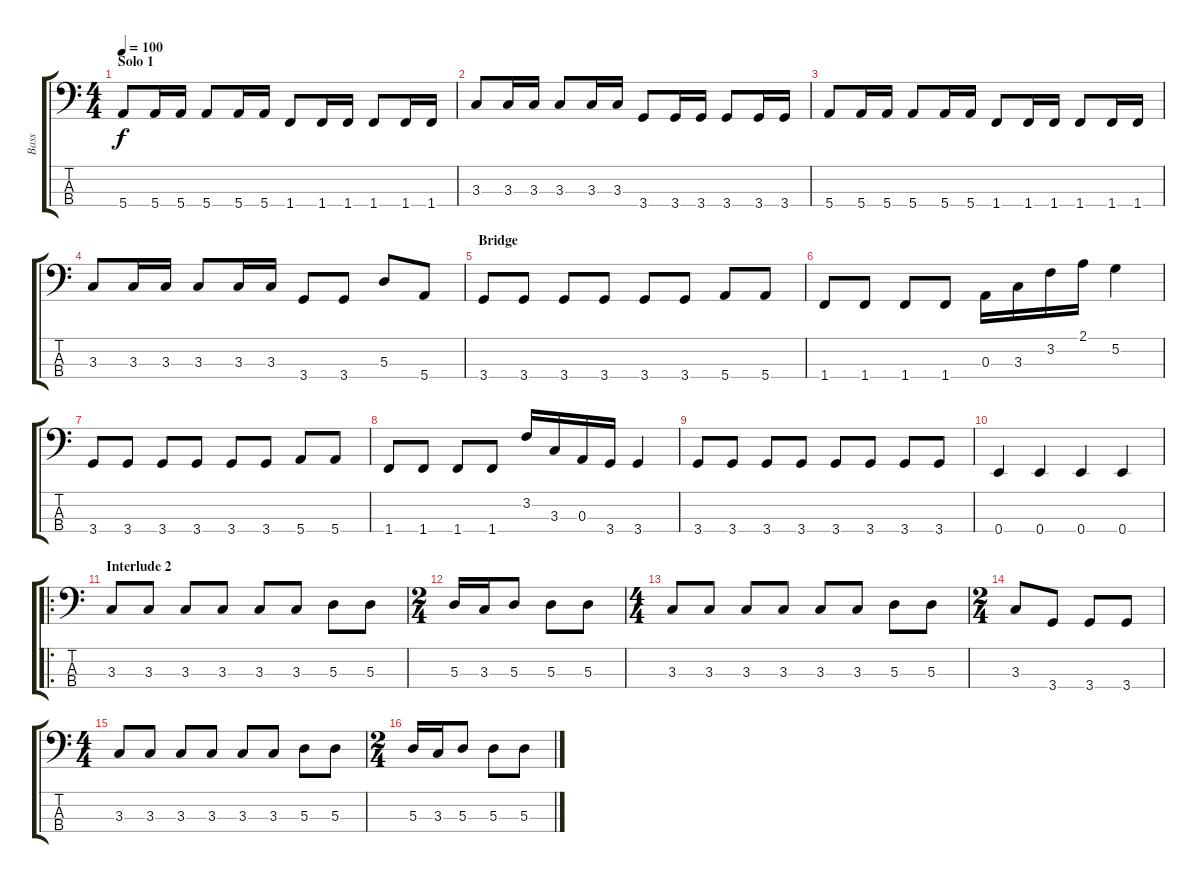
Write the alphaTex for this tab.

\track ("Bass" "Bass") {instrument electricbassfinger}
\staff {score tabs}
\tuning (G2 D2 A1 E1) {hide}
\ts (4 4)
\section ("" "Solo 1")
\tempo 100
\clef f4
\ks c
5.4.8{dy f} 5.4.16 5.4.16 5.4.8 5.4.16 5.4.16 1.4.8 1.4.16 1.4.16 1.4.8 1.4.16 1.4.16 |
3.3.8 3.3.16 3.3.16 3.3.8 3.3.16 3.3.16 3.4.8 3.4.16 3.4.16 3.4.8 3.4.16 3.4.16 |
5.4.8 5.4.16 5.4.16 5.4.8 5.4.16 5.4.16 1.4.8 1.4.16 1.4.16 1.4.8 1.4.16 1.4.16 |
3.3.8 3.3.16 3.3.16 3.3.8 3.3.16 3.3.16 3.4.8 3.4.8 5.3.8 5.4.8 |
\section ("" "Bridge")
3.4.8 3.4.8 3.4.8 3.4.8 3.4.8 3.4.8 5.4.8 5.4.8 |
1.4.8 1.4.8 1.4.8 1.4.8 0.3.16 3.3.16 3.2.16 2.1.16 5.2.4 |
3.4.8 3.4.8 3.4.8 3.4.8 3.4.8 3.4.8 5.4.8 5.4.8 |
1.4.8 1.4.8 1.4.8 1.4.8 3.2.16 3.3.16 0.3.16 3.4.16 3.4.4 |
3.4.8 3.4.8 3.4.8 3.4.8 3.4.8 3.4.8 3.4.8 3.4.8 |
0.4.4 0.4.4 0.4.4 0.4.4 |
\ro
\section ("" "Interlude 2")
3.3.8 3.3.8 3.3.8 3.3.8 3.3.8 3.3.8 5.3.8 5.3.8 |
\ts (2 4)
5.3.16 3.3.16 5.3.8 5.3.8 5.3.8 |
\ts (4 4)
3.3.8 3.3.8 3.3.8 3.3.8 3.3.8 3.3.8 5.3.8 5.3.8 |
\ts (2 4)
3.3.8 3.4.8 3.4.8 3.4.8 |
\ts (4 4)
3.3.8 3.3.8 3.3.8 3.3.8 3.3.8 3.3.8 5.3.8 5.3.8 |
\ts (2 4)
5.3.16 3.3.16 5.3.8 5.3.8 5.3.8
